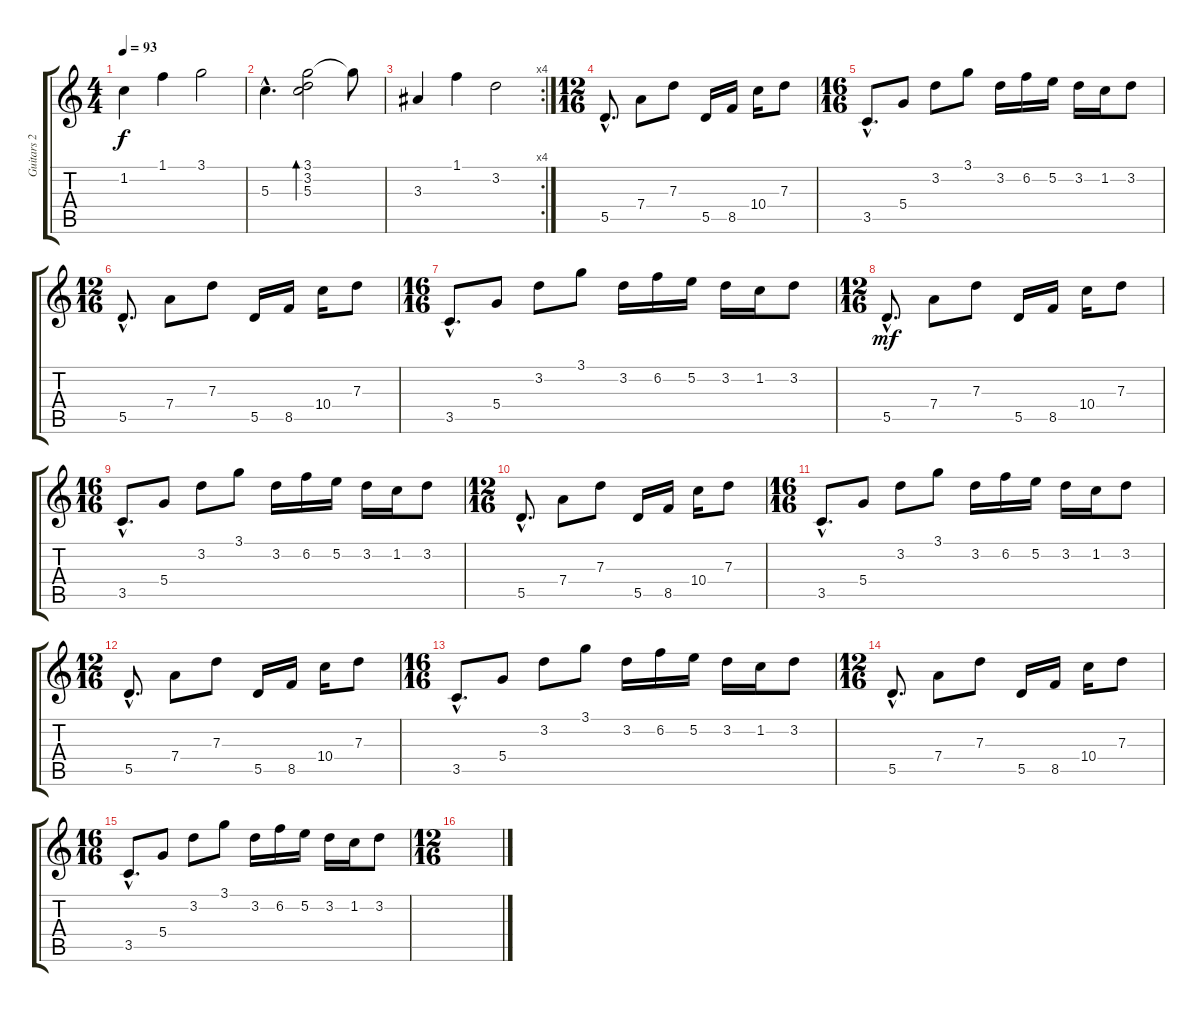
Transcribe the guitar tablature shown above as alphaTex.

\track ("Guitars 2" "Guitars 2") {instrument electricguitarjazz}
\staff {score tabs}
\tuning (E4 B3 G3 D3 A2 D2) {hide}
\ts (4 4)
\tempo 93
\clef g2
\ks c
1.2.4{dy f} 1.1.4 3.1.2 |
5.3{hac}.4{d} (3.1 3.2 5.3).2{bd 240} 3.1{t}.8 |
\rc 4
3.3.4 1.1.4 3.2.2 |
\ts (12 16)
5.5{hac}.8{d} 7.4.8 7.3.8 5.5.16 8.5.16 10.4.16 7.3.8 |
\ts (16 16)
3.5{hac}.8{d} 5.4.8 3.2.8 3.1.8 3.2.16 6.2.16 5.2.16 3.2.16 1.2.16 3.2.8 |
\ts (12 16)
5.5{hac}.8{d} 7.4.8 7.3.8 5.5.16 8.5.16 10.4.16 7.3.8 |
\ts (16 16)
3.5{hac}.8{d} 5.4.8 3.2.8 3.1.8 3.2.16 6.2.16 5.2.16 3.2.16 1.2.16 3.2.8 |
\ts (12 16)
5.5{hac}.8{d dy mf} 7.4.8 7.3.8 5.5.16 8.5.16 10.4.16 7.3.8 |
\ts (16 16)
3.5{hac}.8{d} 5.4.8 3.2.8 3.1.8 3.2.16 6.2.16 5.2.16 3.2.16 1.2.16 3.2.8 |
\ts (12 16)
5.5{hac}.8{d} 7.4.8 7.3.8 5.5.16 8.5.16 10.4.16 7.3.8 |
\ts (16 16)
3.5{hac}.8{d} 5.4.8 3.2.8 3.1.8 3.2.16 6.2.16 5.2.16 3.2.16 1.2.16 3.2.8 |
\ts (12 16)
5.5{hac}.8{d} 7.4.8 7.3.8 5.5.16 8.5.16 10.4.16 7.3.8 |
\ts (16 16)
3.5{hac}.8{d} 5.4.8 3.2.8 3.1.8 3.2.16 6.2.16 5.2.16 3.2.16 1.2.16 3.2.8 |
\ts (12 16)
5.5{hac}.8{d} 7.4.8 7.3.8 5.5.16 8.5.16 10.4.16 7.3.8 |
\ts (16 16)
3.5{hac}.8{d} 5.4.8 3.2.8 3.1.8 3.2.16 6.2.16 5.2.16 3.2.16 1.2.16 3.2.8 |
\ts (12 16)
